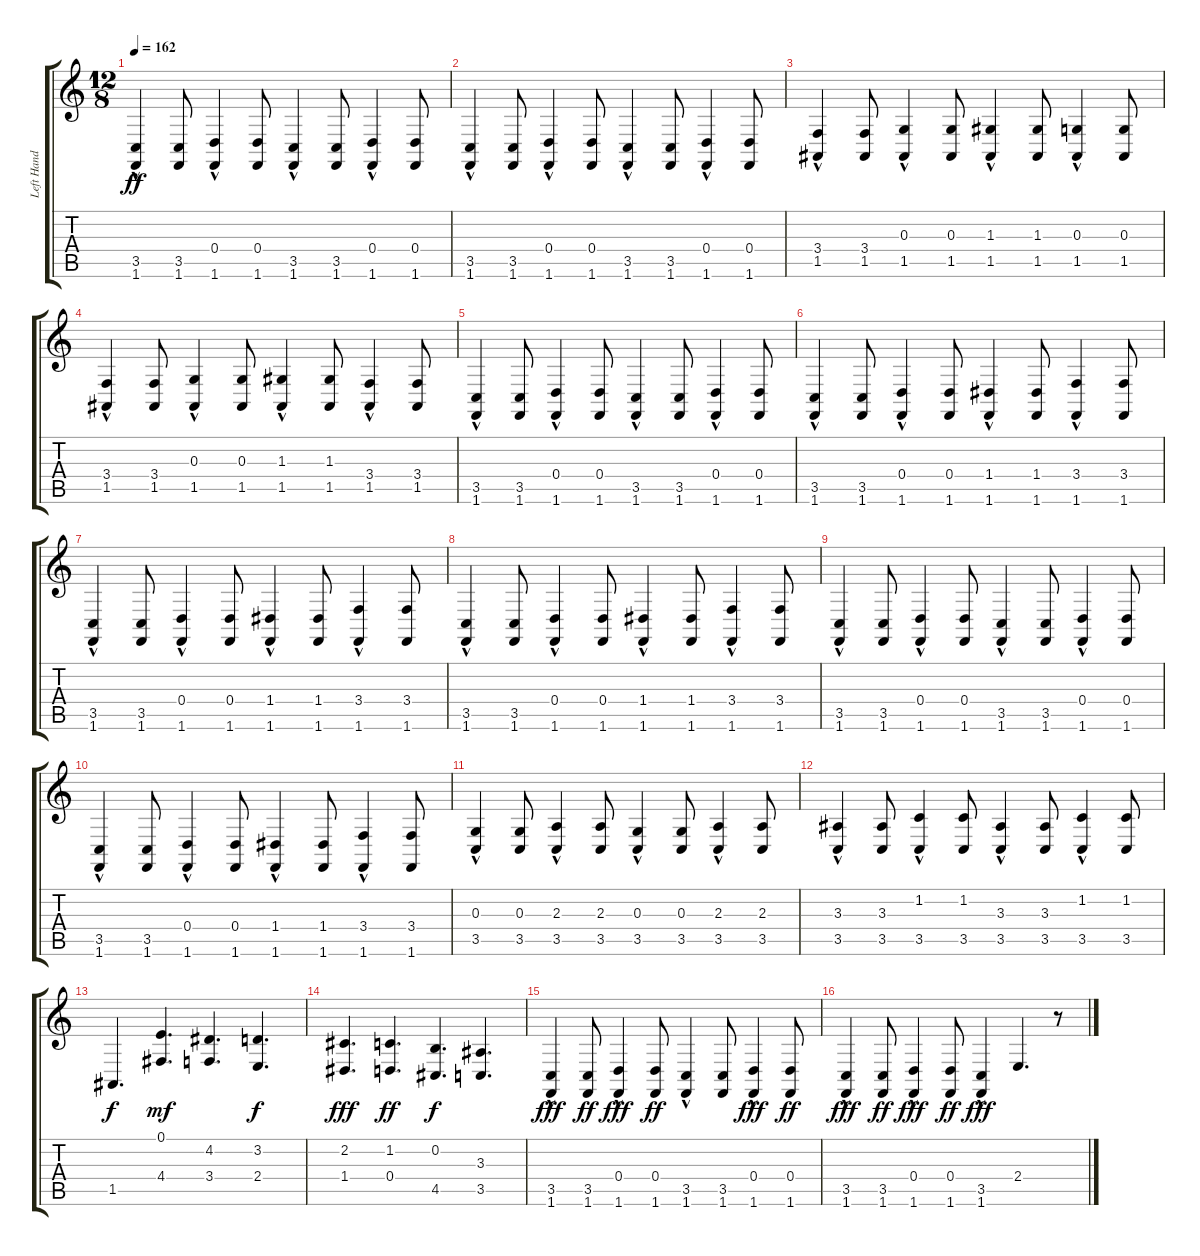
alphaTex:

\track ("Left Hand" "Left Hand") {instrument acousticgrandpiano}
\staff {score tabs}
\tuning (E4 B3 G3 D3 A2 E2) {hide}
\ts (12 8)
\tempo 162
\clef g2
\ks c
(3.5{hac} 1.6{hac}).4{dy ff} (3.5 1.6).8 (0.4{hac} 1.6{hac}).4 (0.4 1.6).8 (3.5{hac} 1.6{hac}).4 (3.5 1.6).8 (0.4{hac} 1.6{hac}).4 (0.4 1.6).8 |
(3.5{hac} 1.6{hac}).4 (3.5 1.6).8 (0.4{hac} 1.6{hac}).4 (0.4 1.6).8 (3.5{hac} 1.6{hac}).4 (3.5 1.6).8 (0.4{hac} 1.6{hac}).4 (0.4 1.6).8 |
(3.4{hac} 1.5{hac}).4 (3.4 1.5).8 (0.3{hac} 1.5{hac}).4 (0.3 1.5).8 (1.3{hac} 1.5{hac}).4 (1.3 1.5).8 (0.3{hac} 1.5{hac}).4 (0.3 1.5).8 |
(3.4{hac} 1.5{hac}).4 (3.4 1.5).8 (0.3{hac} 1.5{hac}).4 (0.3 1.5).8 (1.3{hac} 1.5{hac}).4 (1.3 1.5).8 (3.4{hac} 1.5{hac}).4 (3.4 1.5).8 |
(3.5{hac} 1.6{hac}).4 (3.5 1.6).8 (0.4{hac} 1.6{hac}).4 (0.4 1.6).8 (3.5{hac} 1.6{hac}).4 (3.5 1.6).8 (0.4{hac} 1.6{hac}).4 (0.4 1.6).8 |
(3.5{hac} 1.6{hac}).4 (3.5 1.6).8 (0.4{hac} 1.6{hac}).4 (0.4 1.6).8 (1.4{hac} 1.6{hac}).4 (1.4 1.6).8 (3.4{hac} 1.6{hac}).4 (3.4 1.6).8 |
(3.5{hac} 1.6{hac}).4 (3.5 1.6).8 (0.4{hac} 1.6{hac}).4 (0.4 1.6).8 (1.4{hac} 1.6{hac}).4 (1.4 1.6).8 (3.4{hac} 1.6{hac}).4 (3.4 1.6).8 |
(3.5{hac} 1.6{hac}).4 (3.5 1.6).8 (0.4{hac} 1.6{hac}).4 (0.4 1.6).8 (1.4{hac} 1.6{hac}).4 (1.4 1.6).8 (3.4{hac} 1.6{hac}).4 (3.4 1.6).8 |
(3.5{hac} 1.6{hac}).4 (3.5 1.6).8 (0.4{hac} 1.6{hac}).4 (0.4 1.6).8 (3.5{hac} 1.6{hac}).4 (3.5 1.6).8 (0.4{hac} 1.6{hac}).4 (0.4 1.6).8 |
(3.5{hac} 1.6{hac}).4 (3.5 1.6).8 (0.4{hac} 1.6{hac}).4 (0.4 1.6).8 (1.4{hac} 1.6{hac}).4 (1.4 1.6).8 (3.4{hac} 1.6{hac}).4 (3.4 1.6).8 |
(0.3{hac} 3.5{hac}).4 (0.3 3.5).8 (2.3{hac} 3.5{hac}).4 (2.3 3.5).8 (0.3{hac} 3.5{hac}).4 (0.3 3.5).8 (2.3{hac} 3.5{hac}).4 (2.3 3.5).8 |
(3.3{hac} 3.5{hac}).4 (3.3 3.5).8 (1.2{hac} 3.5{hac}).4 (1.2 3.5).8 (3.3{hac} 3.5{hac}).4 (3.3 3.5).8 (1.2{hac} 3.5{hac}).4 (1.2 3.5).8 |
1.5.4{d dy f} (0.1 4.4).4{d dy mf} (4.2 3.4).4{d} (3.2 2.4).4{d dy f} |
(2.2 1.4).4{d dy fff} (1.2 0.4).4{d dy ff} (0.2 4.5).4{d dy f} (3.3 3.5).4{d} |
(3.5{hac} 1.6{hac}).4{dy fff} (3.5 1.6).8{dy ff} (0.4{hac} 1.6{hac}).4{dy fff} (0.4 1.6).8{dy ff} (3.5{hac} 1.6{hac}).4 (3.5 1.6).8 (0.4{hac} 1.6{hac}).4{dy fff} (0.4 1.6).8{dy ff} |
(3.5{hac} 1.6{hac}).4{dy fff} (3.5 1.6).8{dy ff} (0.4{hac} 1.6{hac}).4{dy fff} (0.4 1.6).8{dy ff} (3.5{hac} 1.6{hac}).4{dy fff} 2.4.4{d} r.8
